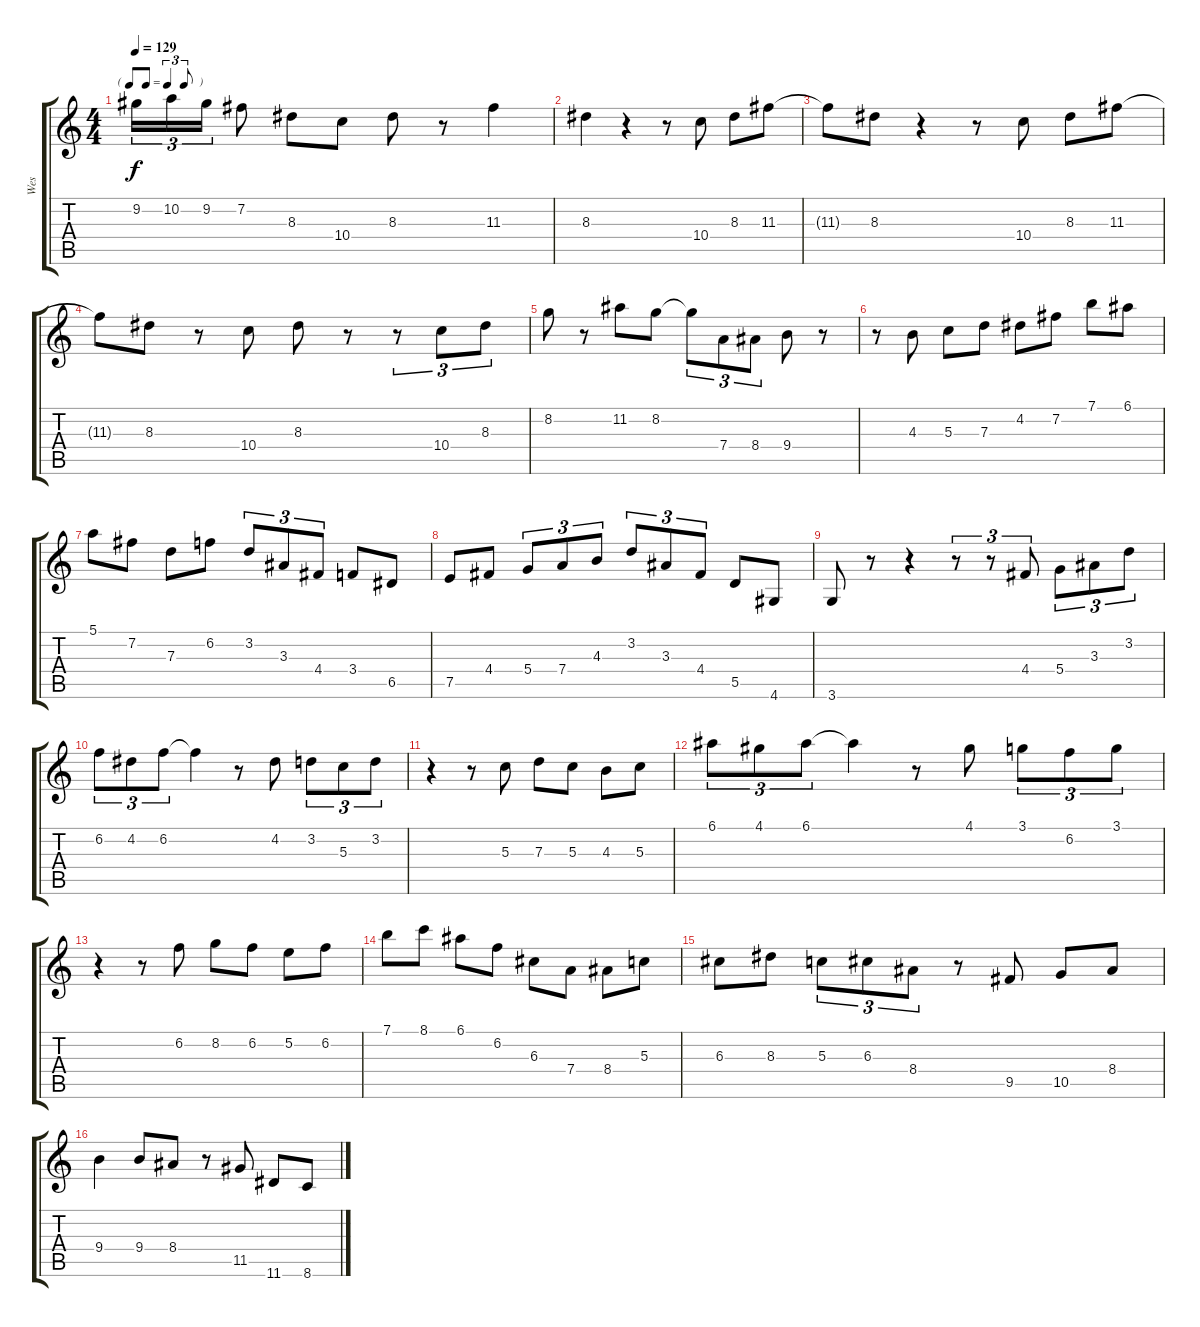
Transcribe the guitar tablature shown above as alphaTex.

\track ("Wes" "Wes") {instrument electricguitarjazz}
\staff {score tabs}
\tuning (E4 B3 G3 D3 A2 E2) {hide}
\ts (4 4)
\tf triplet8th
\tempo 129
\clef g2
\ks c
9.2.16{tu (3 2) dy f} 10.2.16{tu (3 2)} 9.2.16{tu (3 2)} 7.2.8 8.3.8 10.4.8 8.3.8 r.8 11.3.4 |
8.3.4 r.4 r.8 10.4.8 8.3.8 11.3.8 |
11.3{t}.8 8.3.8 r.4 r.8 10.4.8 8.3.8 11.3.8 |
11.3{t}.8 8.3.8 r.8 10.4.8 8.3.8 r.8 r.8{tu (3 2)} 10.4.8{tu (3 2)} 8.3.8{tu (3 2)} |
8.2.8 r.8 11.2.8 8.2.8 8.2{t}.8{tu (3 2)} 7.4.8{tu (3 2)} 8.4.8{tu (3 2)} 9.4.8 r.8 |
r.8 4.3.8 5.3.8 7.3.8 4.2.8 7.2.8 7.1.8 6.1.8 |
5.1.8 7.2.8 7.3.8 6.2.8 3.2.8{tu (3 2)} 3.3.8{tu (3 2)} 4.4.8{tu (3 2)} 3.4.8 6.5.8 |
7.5.8 4.4.8 5.4.8{tu (3 2)} 7.4.8{tu (3 2)} 4.3.8{tu (3 2)} 3.2.8{tu (3 2)} 3.3.8{tu (3 2)} 4.4.8{tu (3 2)} 5.5.8 4.6.8 |
3.6.8 r.8 r.4 r.8{tu (3 2)} r.8{tu (3 2)} 4.4.8{tu (3 2)} 5.4.8{tu (3 2)} 3.3.8{tu (3 2)} 3.2.8{tu (3 2)} |
6.2.8{tu (3 2)} 4.2.8{tu (3 2)} 6.2.8{tu (3 2)} 6.2{t}.4 r.8 4.2.8 3.2.8{tu (3 2)} 5.3.8{tu (3 2)} 3.2.8{tu (3 2)} |
r.4 r.8 5.3.8 7.3.8 5.3.8 4.3.8 5.3.8 |
6.1.8{tu (3 2)} 4.1.8{tu (3 2)} 6.1.8{tu (3 2)} 6.1{t}.4 r.8 4.1.8 3.1.8{tu (3 2)} 6.2.8{tu (3 2)} 3.1.8{tu (3 2)} |
r.4 r.8 6.2.8 8.2.8 6.2.8 5.2.8 6.2.8 |
7.1.8 8.1.8 6.1.8 6.2.8 6.3.8 7.4.8 8.4.8 5.3.8 |
6.3.8 8.3.8 5.3.8{tu (3 2)} 6.3.8{tu (3 2)} 8.4.8{tu (3 2)} r.8 9.5.8 10.5.8 8.4.8 |
9.4.4 9.4.8 8.4.8 r.8 11.5.8 11.6.8 8.6.8
